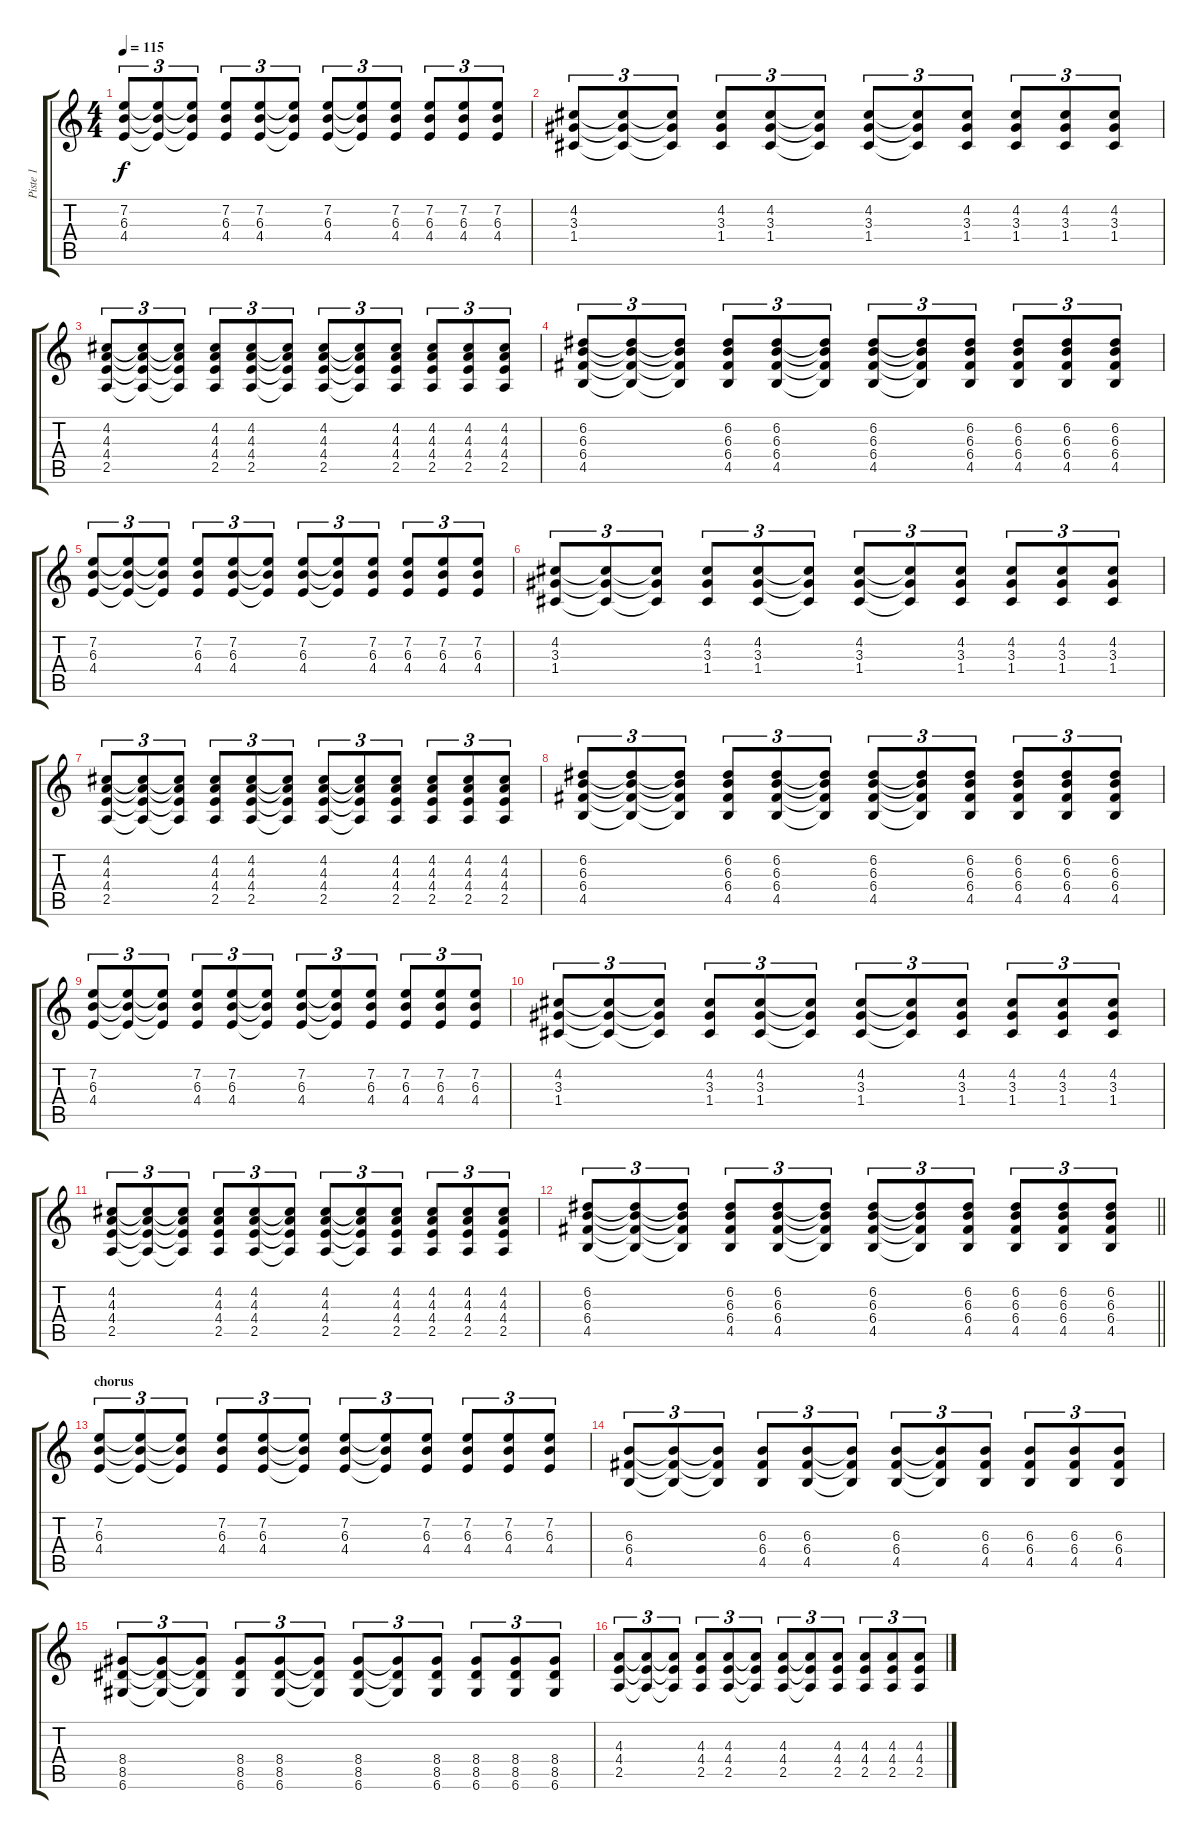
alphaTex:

\track ("Piste 1" "Piste 1") {instrument acousticguitarsteel}
\staff {score tabs}
\tuning (D4 A3 F3 C3 G2 D2) {hide}
\ts (4 4)
\tempo 115
\clef g2
\ks c
(7.2 6.3 4.4).8{tu (3 2) dy f} (7.2{t} 6.3{t} 4.4{t}).8{tu (3 2)} (7.2{t} 6.3{t} 4.4{t}).8{tu (3 2)} (7.2 6.3 4.4).8{tu (3 2)} (7.2 6.3 4.4).8{tu (3 2)} (7.2{t} 6.3{t} 4.4{t}).8{tu (3 2)} (7.2 6.3 4.4).8{tu (3 2)} (7.2{t} 6.3{t} 4.4{t}).8{tu (3 2)} (7.2 6.3 4.4).8{tu (3 2)} (7.2 6.3 4.4).8{tu (3 2)} (7.2 6.3 4.4).8{tu (3 2)} (7.2 6.3 4.4).8{tu (3 2)} |
(4.2 3.3 1.4).8{tu (3 2)} (4.2{t} 3.3{t} 1.4{t}).8{tu (3 2)} (4.2{t} 3.3{t} 1.4{t}).8{tu (3 2)} (4.2 3.3 1.4).8{tu (3 2)} (4.2 3.3 1.4).8{tu (3 2)} (4.2{t} 3.3{t} 1.4{t}).8{tu (3 2)} (4.2 3.3 1.4).8{tu (3 2)} (4.2{t} 3.3{t} 1.4{t}).8{tu (3 2)} (4.2 3.3 1.4).8{tu (3 2)} (4.2 3.3 1.4).8{tu (3 2)} (4.2 3.3 1.4).8{tu (3 2)} (4.2 3.3 1.4).8{tu (3 2)} |
(4.2 4.3 4.4 2.5).8{tu (3 2)} (4.2{t} 4.3{t} 4.4{t} 2.5{t}).8{tu (3 2)} (4.2{t} 4.3{t} 4.4{t} 2.5{t}).8{tu (3 2)} (4.2 4.3 4.4 2.5).8{tu (3 2)} (4.2 4.3 4.4 2.5).8{tu (3 2)} (4.2{t} 4.3{t} 4.4{t} 2.5{t}).8{tu (3 2)} (4.2 4.3 4.4 2.5).8{tu (3 2)} (4.2{t} 4.3{t} 4.4{t} 2.5{t}).8{tu (3 2)} (4.2 4.3 4.4 2.5).8{tu (3 2)} (4.2 4.3 4.4 2.5).8{tu (3 2)} (4.2 4.3 4.4 2.5).8{tu (3 2)} (4.2 4.3 4.4 2.5).8{tu (3 2)} |
(6.2 6.3 6.4 4.5).8{tu (3 2)} (6.2{t} 6.3{t} 6.4{t} 4.5{t}).8{tu (3 2)} (6.2{t} 6.3{t} 6.4{t} 4.5{t}).8{tu (3 2)} (6.2 6.3 6.4 4.5).8{tu (3 2)} (6.2 6.3 6.4 4.5).8{tu (3 2)} (6.2{t} 6.3{t} 6.4{t} 4.5{t}).8{tu (3 2)} (6.2 6.3 6.4 4.5).8{tu (3 2)} (6.2{t} 6.3{t} 6.4{t} 4.5{t}).8{tu (3 2)} (6.2 6.3 6.4 4.5).8{tu (3 2)} (6.2 6.3 6.4 4.5).8{tu (3 2)} (6.2 6.3 6.4 4.5).8{tu (3 2)} (6.2 6.3 6.4 4.5).8{tu (3 2)} |
(7.2 6.3 4.4).8{tu (3 2)} (7.2{t} 6.3{t} 4.4{t}).8{tu (3 2)} (7.2{t} 6.3{t} 4.4{t}).8{tu (3 2)} (7.2 6.3 4.4).8{tu (3 2)} (7.2 6.3 4.4).8{tu (3 2)} (7.2{t} 6.3{t} 4.4{t}).8{tu (3 2)} (7.2 6.3 4.4).8{tu (3 2)} (7.2{t} 6.3{t} 4.4{t}).8{tu (3 2)} (7.2 6.3 4.4).8{tu (3 2)} (7.2 6.3 4.4).8{tu (3 2)} (7.2 6.3 4.4).8{tu (3 2)} (7.2 6.3 4.4).8{tu (3 2)} |
(4.2 3.3 1.4).8{tu (3 2)} (4.2{t} 3.3{t} 1.4{t}).8{tu (3 2)} (4.2{t} 3.3{t} 1.4{t}).8{tu (3 2)} (4.2 3.3 1.4).8{tu (3 2)} (4.2 3.3 1.4).8{tu (3 2)} (4.2{t} 3.3{t} 1.4{t}).8{tu (3 2)} (4.2 3.3 1.4).8{tu (3 2)} (4.2{t} 3.3{t} 1.4{t}).8{tu (3 2)} (4.2 3.3 1.4).8{tu (3 2)} (4.2 3.3 1.4).8{tu (3 2)} (4.2 3.3 1.4).8{tu (3 2)} (4.2 3.3 1.4).8{tu (3 2)} |
(4.2 4.3 4.4 2.5).8{tu (3 2)} (4.2{t} 4.3{t} 4.4{t} 2.5{t}).8{tu (3 2)} (4.2{t} 4.3{t} 4.4{t} 2.5{t}).8{tu (3 2)} (4.2 4.3 4.4 2.5).8{tu (3 2)} (4.2 4.3 4.4 2.5).8{tu (3 2)} (4.2{t} 4.3{t} 4.4{t} 2.5{t}).8{tu (3 2)} (4.2 4.3 4.4 2.5).8{tu (3 2)} (4.2{t} 4.3{t} 4.4{t} 2.5{t}).8{tu (3 2)} (4.2 4.3 4.4 2.5).8{tu (3 2)} (4.2 4.3 4.4 2.5).8{tu (3 2)} (4.2 4.3 4.4 2.5).8{tu (3 2)} (4.2 4.3 4.4 2.5).8{tu (3 2)} |
(6.2 6.3 6.4 4.5).8{tu (3 2)} (6.2{t} 6.3{t} 6.4{t} 4.5{t}).8{tu (3 2)} (6.2{t} 6.3{t} 6.4{t} 4.5{t}).8{tu (3 2)} (6.2 6.3 6.4 4.5).8{tu (3 2)} (6.2 6.3 6.4 4.5).8{tu (3 2)} (6.2{t} 6.3{t} 6.4{t} 4.5{t}).8{tu (3 2)} (6.2 6.3 6.4 4.5).8{tu (3 2)} (6.2{t} 6.3{t} 6.4{t} 4.5{t}).8{tu (3 2)} (6.2 6.3 6.4 4.5).8{tu (3 2)} (6.2 6.3 6.4 4.5).8{tu (3 2)} (6.2 6.3 6.4 4.5).8{tu (3 2)} (6.2 6.3 6.4 4.5).8{tu (3 2)} |
(7.2 6.3 4.4).8{tu (3 2)} (7.2{t} 6.3{t} 4.4{t}).8{tu (3 2)} (7.2{t} 6.3{t} 4.4{t}).8{tu (3 2)} (7.2 6.3 4.4).8{tu (3 2)} (7.2 6.3 4.4).8{tu (3 2)} (7.2{t} 6.3{t} 4.4{t}).8{tu (3 2)} (7.2 6.3 4.4).8{tu (3 2)} (7.2{t} 6.3{t} 4.4{t}).8{tu (3 2)} (7.2 6.3 4.4).8{tu (3 2)} (7.2 6.3 4.4).8{tu (3 2)} (7.2 6.3 4.4).8{tu (3 2)} (7.2 6.3 4.4).8{tu (3 2)} |
(4.2 3.3 1.4).8{tu (3 2)} (4.2{t} 3.3{t} 1.4{t}).8{tu (3 2)} (4.2{t} 3.3{t} 1.4{t}).8{tu (3 2)} (4.2 3.3 1.4).8{tu (3 2)} (4.2 3.3 1.4).8{tu (3 2)} (4.2{t} 3.3{t} 1.4{t}).8{tu (3 2)} (4.2 3.3 1.4).8{tu (3 2)} (4.2{t} 3.3{t} 1.4{t}).8{tu (3 2)} (4.2 3.3 1.4).8{tu (3 2)} (4.2 3.3 1.4).8{tu (3 2)} (4.2 3.3 1.4).8{tu (3 2)} (4.2 3.3 1.4).8{tu (3 2)} |
(4.2 4.3 4.4 2.5).8{tu (3 2)} (4.2{t} 4.3{t} 4.4{t} 2.5{t}).8{tu (3 2)} (4.2{t} 4.3{t} 4.4{t} 2.5{t}).8{tu (3 2)} (4.2 4.3 4.4 2.5).8{tu (3 2)} (4.2 4.3 4.4 2.5).8{tu (3 2)} (4.2{t} 4.3{t} 4.4{t} 2.5{t}).8{tu (3 2)} (4.2 4.3 4.4 2.5).8{tu (3 2)} (4.2{t} 4.3{t} 4.4{t} 2.5{t}).8{tu (3 2)} (4.2 4.3 4.4 2.5).8{tu (3 2)} (4.2 4.3 4.4 2.5).8{tu (3 2)} (4.2 4.3 4.4 2.5).8{tu (3 2)} (4.2 4.3 4.4 2.5).8{tu (3 2)} |
\barLineRight lightlight
(6.2 6.3 6.4 4.5).8{tu (3 2)} (6.2{t} 6.3{t} 6.4{t} 4.5{t}).8{tu (3 2)} (6.2{t} 6.3{t} 6.4{t} 4.5{t}).8{tu (3 2)} (6.2 6.3 6.4 4.5).8{tu (3 2)} (6.2 6.3 6.4 4.5).8{tu (3 2)} (6.2{t} 6.3{t} 6.4{t} 4.5{t}).8{tu (3 2)} (6.2 6.3 6.4 4.5).8{tu (3 2)} (6.2{t} 6.3{t} 6.4{t} 4.5{t}).8{tu (3 2)} (6.2 6.3 6.4 4.5).8{tu (3 2)} (6.2 6.3 6.4 4.5).8{tu (3 2)} (6.2 6.3 6.4 4.5).8{tu (3 2)} (6.2 6.3 6.4 4.5).8{tu (3 2)} |
\section ("" "chorus")
(7.2 6.3 4.4).8{tu (3 2)} (7.2{t} 6.3{t} 4.4{t}).8{tu (3 2)} (7.2{t} 6.3{t} 4.4{t}).8{tu (3 2)} (7.2 6.3 4.4).8{tu (3 2)} (7.2 6.3 4.4).8{tu (3 2)} (7.2{t} 6.3{t} 4.4{t}).8{tu (3 2)} (7.2 6.3 4.4).8{tu (3 2)} (7.2{t} 6.3{t} 4.4{t}).8{tu (3 2)} (7.2 6.3 4.4).8{tu (3 2)} (7.2 6.3 4.4).8{tu (3 2)} (7.2 6.3 4.4).8{tu (3 2)} (7.2 6.3 4.4).8{tu (3 2)} |
(6.3 6.4 4.5).8{tu (3 2)} (6.3{t} 6.4{t} 4.5{t}).8{tu (3 2)} (6.3{t} 6.4{t} 4.5{t}).8{tu (3 2)} (6.3 6.4 4.5).8{tu (3 2)} (6.3 6.4 4.5).8{tu (3 2)} (6.3{t} 6.4{t} 4.5{t}).8{tu (3 2)} (6.3 6.4 4.5).8{tu (3 2)} (6.3{t} 6.4{t} 4.5{t}).8{tu (3 2)} (6.3 6.4 4.5).8{tu (3 2)} (6.3 6.4 4.5).8{tu (3 2)} (6.3 6.4 4.5).8{tu (3 2)} (6.3 6.4 4.5).8{tu (3 2)} |
(8.4 8.5 6.6).8{tu (3 2)} (8.4{t} 8.5{t} 6.6{t}).8{tu (3 2)} (8.4{t} 8.5{t} 6.6{t}).8{tu (3 2)} (8.4 8.5 6.6).8{tu (3 2)} (8.4 8.5 6.6).8{tu (3 2)} (8.4{t} 8.5{t} 6.6{t}).8{tu (3 2)} (8.4 8.5 6.6).8{tu (3 2)} (8.4{t} 8.5{t} 6.6{t}).8{tu (3 2)} (8.4 8.5 6.6).8{tu (3 2)} (8.4 8.5 6.6).8{tu (3 2)} (8.4 8.5 6.6).8{tu (3 2)} (8.4 8.5 6.6).8{tu (3 2)} |
(4.3 4.4 2.5).8{tu (3 2)} (4.3{t} 4.4{t} 2.5{t}).8{tu (3 2)} (4.3{t} 4.4{t} 2.5{t}).8{tu (3 2)} (4.3 4.4 2.5).8{tu (3 2)} (4.3 4.4 2.5).8{tu (3 2)} (4.3{t} 4.4{t} 2.5{t}).8{tu (3 2)} (4.3 4.4 2.5).8{tu (3 2)} (4.3{t} 4.4{t} 2.5{t}).8{tu (3 2)} (4.3 4.4 2.5).8{tu (3 2)} (4.3 4.4 2.5).8{tu (3 2)} (4.3 4.4 2.5).8{tu (3 2)} (4.3 4.4 2.5).8{tu (3 2)}
